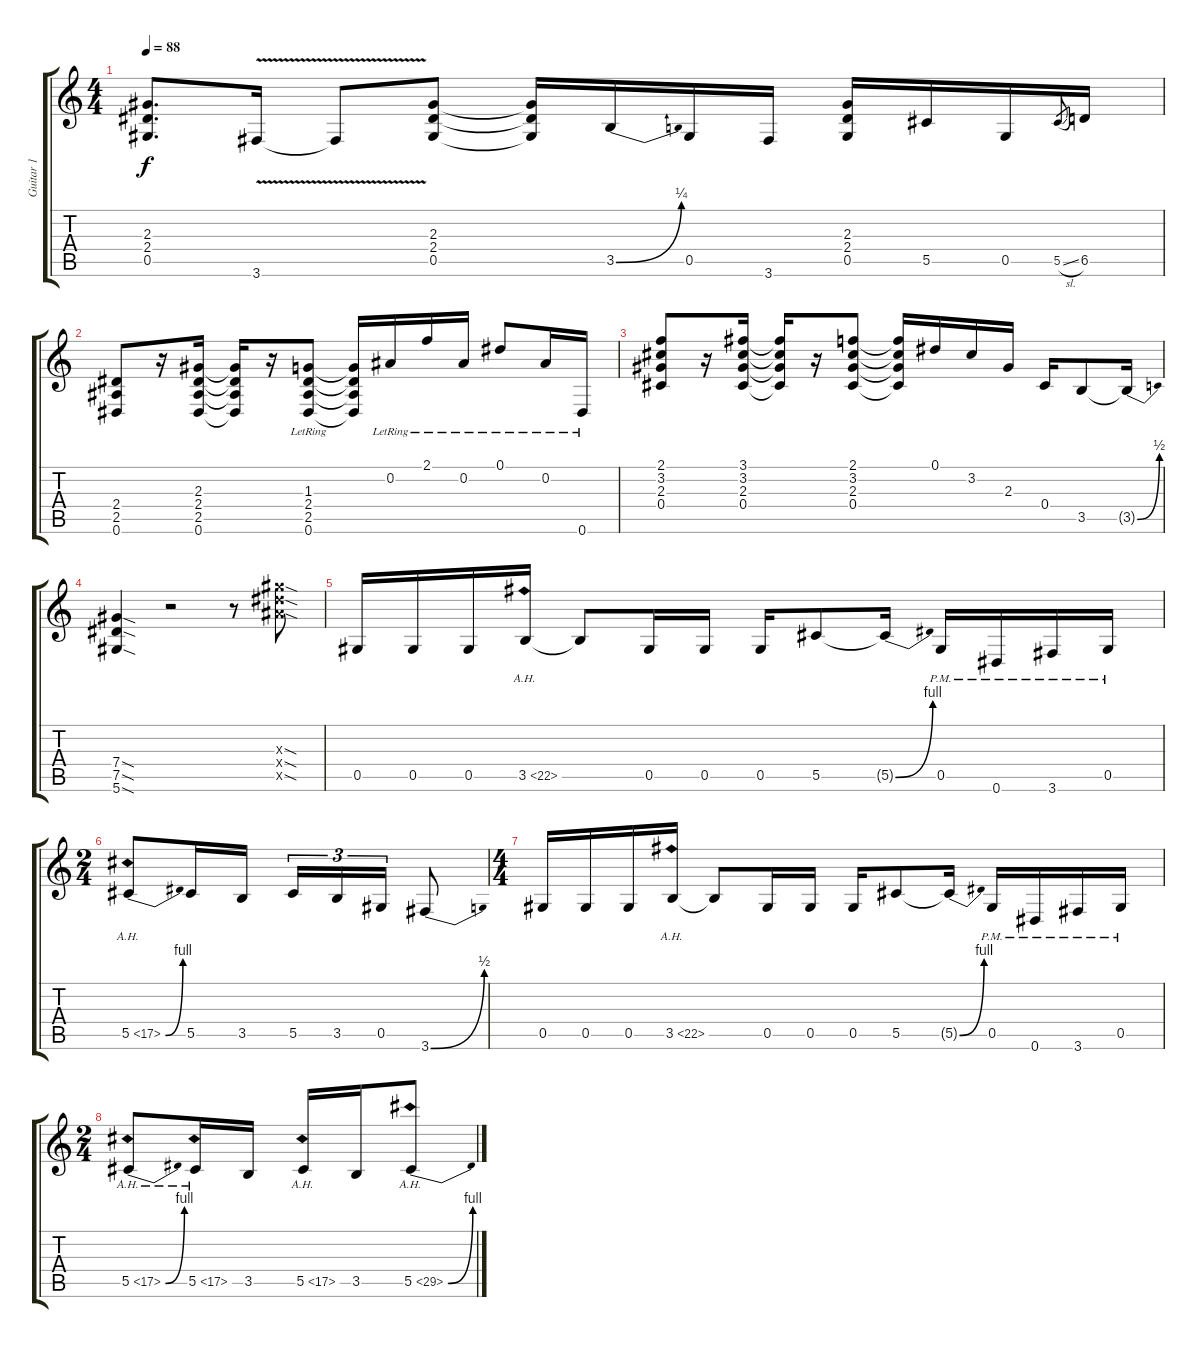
\track ("Guitar 1" "Guitar 1") {instrument distortionguitar}
\staff {score tabs}
\tuning (Eb4 Bb3 Gb3 Db3 Ab2 Eb2) {hide}
\ts (4 4)
\tempo 88
\clef g2
\ks c
(2.3 2.4 0.5).8{d dy f} 3.6{v}.16 3.6{t}.8 (2.3 2.4 0.5).8 (2.3{t} 2.4{t} 0.5{t}).16 3.5{be (bend 0 0 60 1)}.16 0.5.16 3.6.16 (2.3 2.4 0.5).16 5.5.16 0.5.16 5.5{sl}.8{gr} 6.5.16 |
(2.4 2.5 0.6).8 r.16 (2.3 2.4 2.5 0.6).16 (2.3{t} 2.4{t} 2.5{t} 0.6{t}).16 r.16 (1.3{lr} 2.4{lr} 2.5{lr} 0.6{lr}).8 (1.3{t} 2.4{t} 2.5{t} 0.6{t}).16 0.2{lr}.16 2.1{lr}.16 0.2{lr}.16 0.1{lr}.8 0.2{lr}.16 0.6{lr}.16 |
(2.1 3.2 2.3 0.4).8 r.16 (3.1 3.2 2.3 0.4).16 (3.1{t} 3.2{t} 2.3{t} 0.4{t}).16 r.16 (2.1 3.2 2.3 0.4).8 (2.1{t} 3.2{t} 2.3{t} 0.4{t}).16 0.1.16 3.2.16 2.3.16 0.4.16 3.5.8 3.5{be (bend 0 0 60 2) t}.16 |
(7.4{sod} 7.5{sod} 5.6{sod}).4 r.2 r.8 (14.3{sod x} 14.4{sod x} 14.5{sod x}).8 |
0.5.16 0.5.16 0.5.16 3.5{ah 19}.16 3.5{t}.8 0.5.16 0.5.16 0.5.16 5.5.8 5.5{be (bend 0 0 60 4) t}.16 0.5{pm}.16 0.6{pm}.16 3.6{pm}.16 0.5{pm}.16 |
\ts (2 4)
5.5{be (bend 0 0 60 4) ah 12}.8 5.5.16 3.5.16 5.5.16{tu (3 2)} 3.5.16{tu (3 2)} 0.5.16{tu (3 2)} 3.6{be (bend 0 0 60 2)}.8 |
\ts (4 4)
0.5.16 0.5.16 0.5.16 3.5{ah 19}.16 3.5{t}.8 0.5.16 0.5.16 0.5.16 5.5.8 5.5{be (bend 0 0 60 4) t}.16 0.5{pm}.16 0.6{pm}.16 3.6{pm}.16 0.5{pm}.16 |
\ts (2 4)
5.5{be (bend 0 0 60 4) ah 12}.8 5.5{ah 12}.16 3.5.16 5.5{ah 12}.16 3.5.16 5.5{be (bend 0 0 60 4) ah 24}.8
